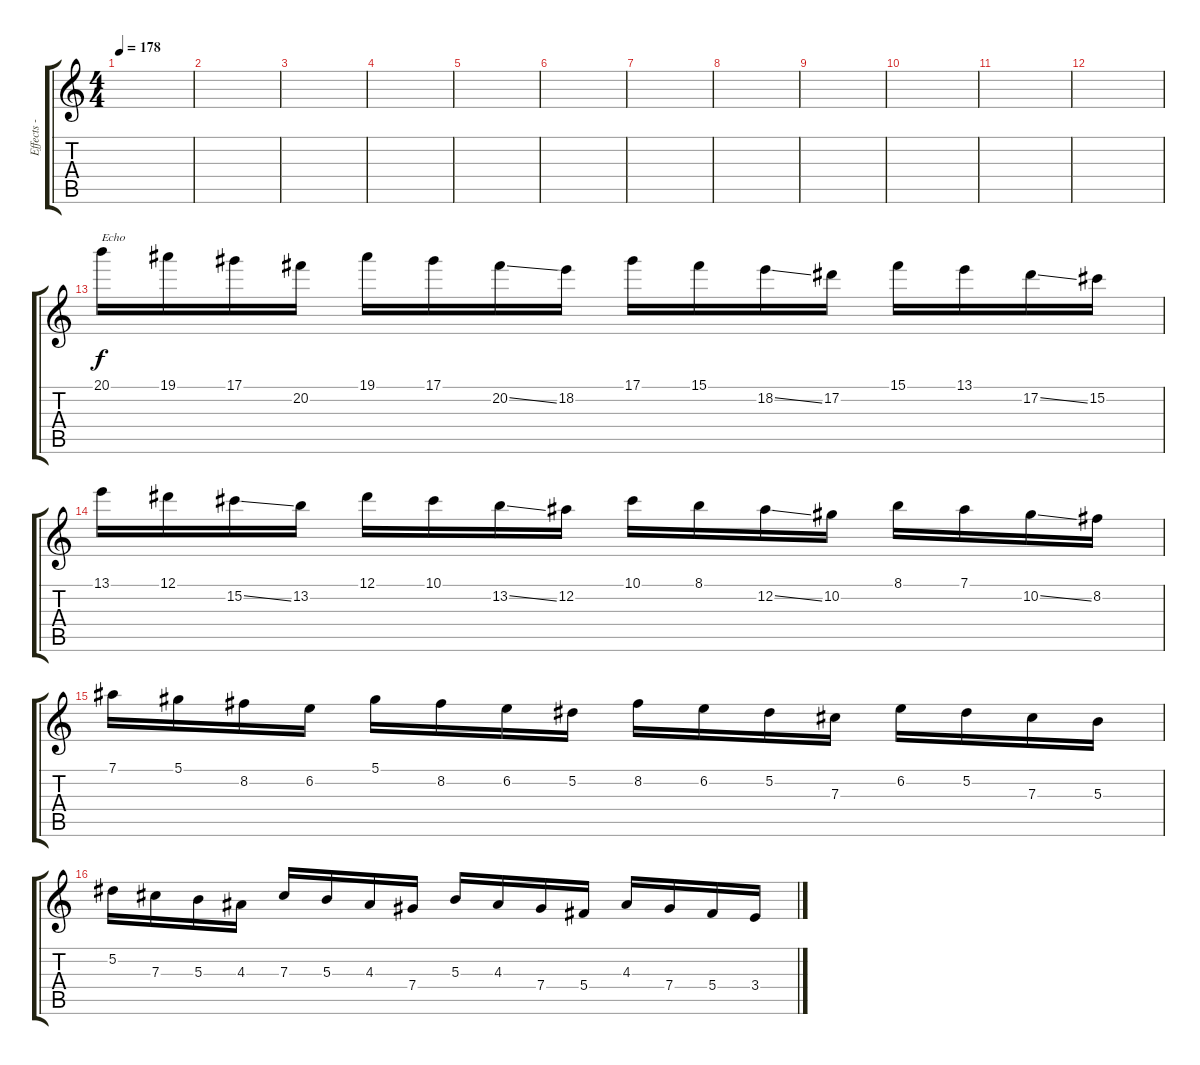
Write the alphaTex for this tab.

\track ("Effects - Overdub" "Effects - ") {instrument distortionguitar}
\staff {score tabs}
\tuning (Eb4 Bb3 Gb3 Db3 Ab2 Eb2) {hide}
\ts (4 4)
\tempo 178
\clef g2
\ks c
|
|
|
|
|
|
|
|
|
|
|
|
20.1.16{txt "Echo"} 19.1.16 17.1.16 20.2.16 19.1.16 17.1.16 20.2{ss}.16 18.2.16 17.1.16 15.1.16 18.2{ss}.16 17.2.16 15.1.16 13.1.16 17.2{ss}.16 15.2.16 |
13.1.16 12.1.16 15.2{ss}.16 13.2.16 12.1.16 10.1.16 13.2{ss}.16 12.2.16 10.1.16 8.1.16 12.2{ss}.16 10.2.16 8.1.16 7.1.16 10.2{ss}.16 8.2.16 |
7.1.16 5.1.16 8.2.16 6.2.16 5.1.16 8.2.16 6.2.16 5.2.16 8.2.16 6.2.16 5.2.16 7.3.16 6.2.16 5.2.16 7.3.16 5.3.16 |
5.2.16 7.3.16 5.3.16 4.3.16 7.3.16 5.3.16 4.3.16 7.4.16 5.3.16 4.3.16 7.4.16 5.4.16 4.3.16 7.4.16 5.4.16 3.4.16
